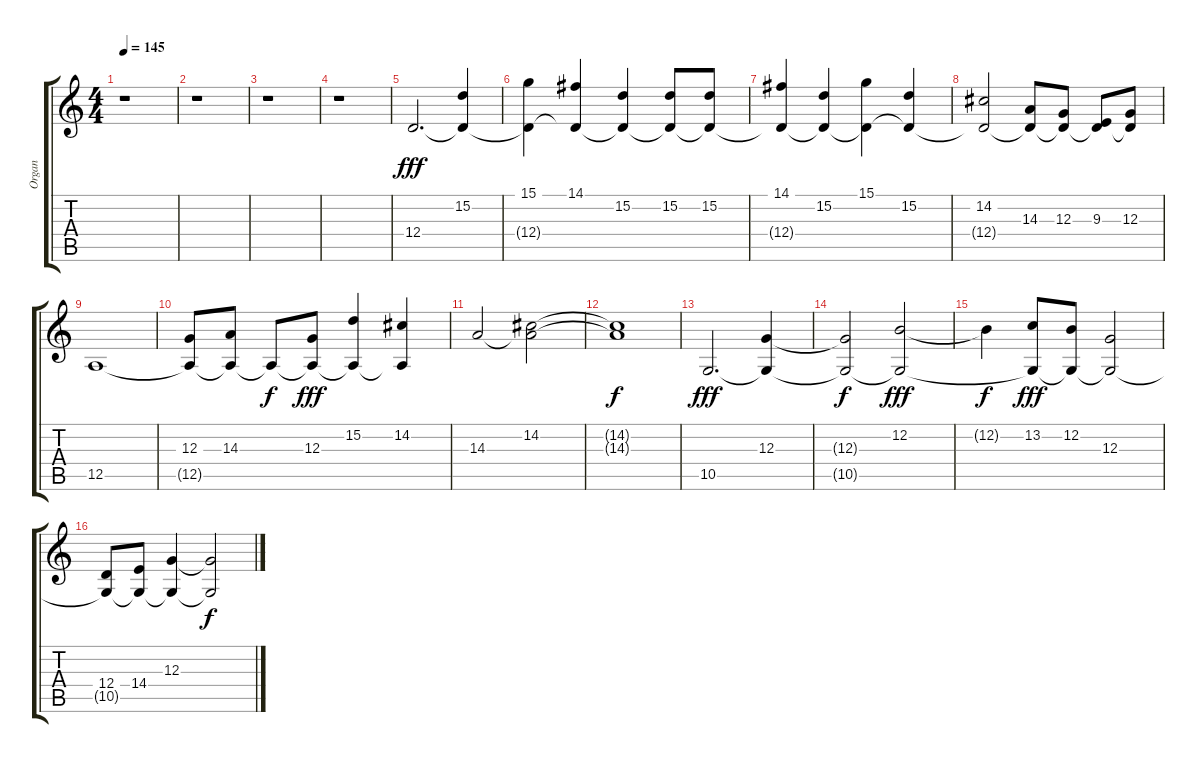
\track ("Organ" "Organ") {instrument rockorgan}
\staff {score tabs}
\tuning (E4 B3 G3 D3 A2 E2) {hide}
\ts (4 4)
\tempo 145
\clef g2
\ks c
r.1{dy fff} |
r.1 |
r.1 |
r.1 |
12.4.2{d} (15.2 12.4{t}).4 |
(15.1 12.4{t}).4 (14.1 12.4{t}).4 (15.2 12.4{t}).4 (15.2 12.4{t}).8 (15.2 12.4{t}).8 |
(14.1 12.4{t}).4 (15.2 12.4{t}).4 (15.1 12.4{t}).4 (15.2 12.4{t}).4 |
(14.2 12.4{t}).2 (14.3 12.4{t}).8 (12.3 12.4{t}).8 (9.3 12.4{t}).8 (12.3 12.4{t}).8 |
12.5.1 |
(12.3 12.5{t}).8 (14.3 12.5{t}).8 12.5{t}.8{dy f} (12.3 12.5{t}).8{dy fff} (15.2 12.5{t}).4 (14.2 12.5{t}).4 |
14.3.2 (14.2 14.3{t}).2 |
(14.2{t} 14.3{t}).1{dy f} |
10.5.2{d dy fff} (12.3 10.5{t}).4 |
(12.3{t} 10.5{t}).2{dy f} (12.2 10.5{t}).2{dy fff} |
12.2{t}.4{dy f} (13.2 10.5{t}).8{dy fff} (12.2 10.5{t}).8 (12.3 10.5{t}).2 |
(12.4 10.5{t}).8 (14.4 10.5{t}).8 (12.3 10.5{t}).4 (12.3{t} 10.5{t}).2{dy f}
